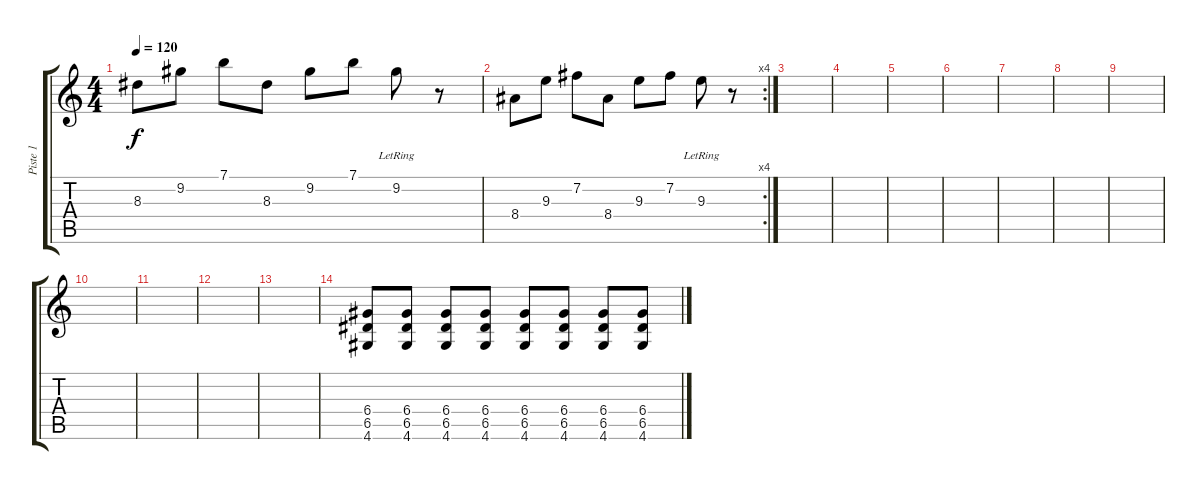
\track ("Piste 1" "Piste 1") {instrument electricguitarjazz}
\staff {score tabs}
\tuning (E4 B3 G3 D3 A2 E2) {hide}
\ts (4 4)
\tempo 120
\clef g2
\ks c
8.3.8{dy f} 9.2.8 7.1.8 8.3.8 9.2.8 7.1.8 9.2{lr}.8 r.8 |
\rc 4
8.4.8 9.3.8 7.2.8 8.4.8 9.3.8 7.2.8 9.3{lr}.8 r.8 |
|
|
|
|
|
|
|
|
|
|
|
(6.4 6.5 4.6).8{instrument distortionguitar} (6.4 6.5 4.6).8 (6.4 6.5 4.6).8 (6.4 6.5 4.6).8 (6.4 6.5 4.6).8 (6.4 6.5 4.6).8 (6.4 6.5 4.6).8 (6.4 6.5 4.6).8
